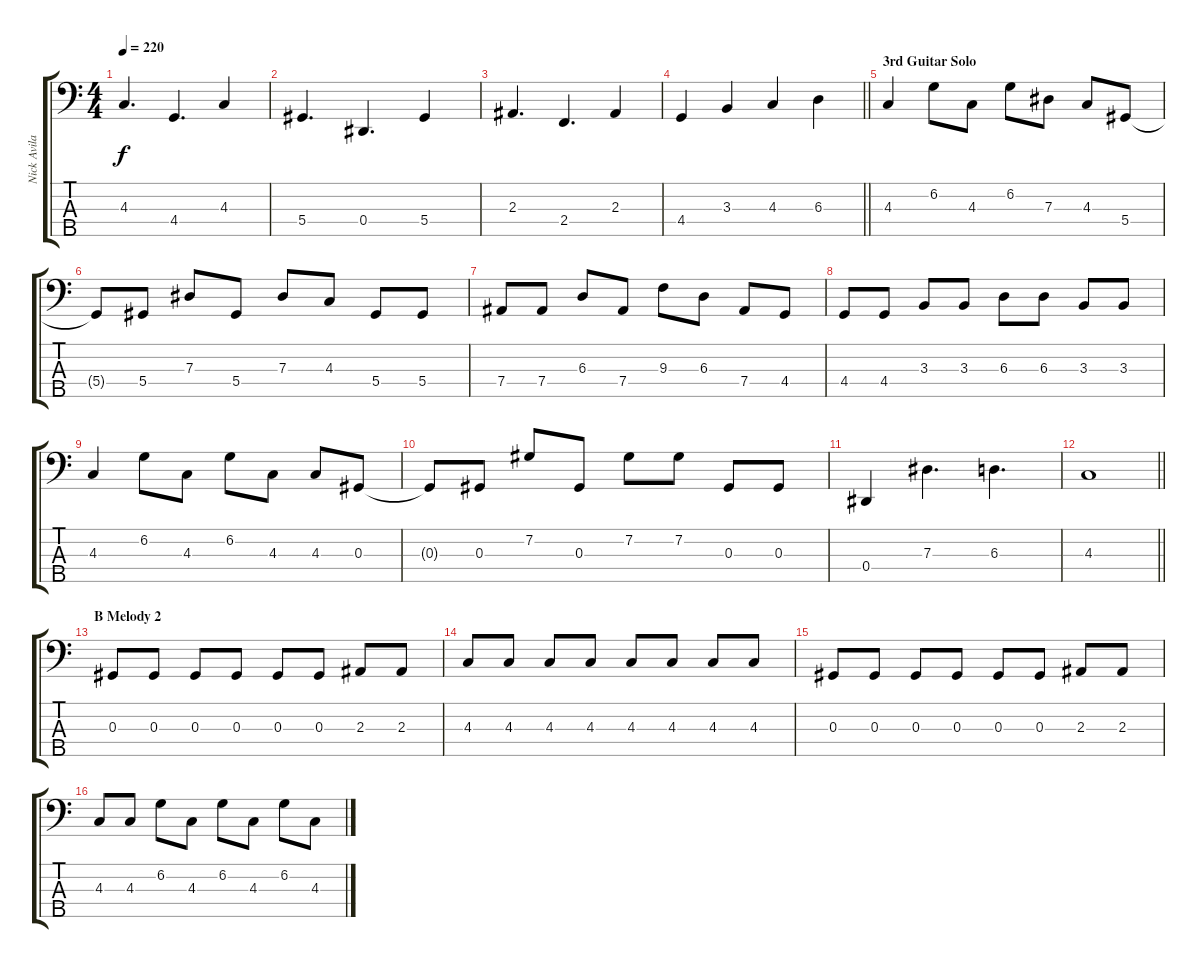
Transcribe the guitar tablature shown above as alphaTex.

\track ("Nick Avila" "Nick Avila") {instrument electricbassfinger}
\staff {score tabs}
\tuning (Gb2 Db2 Ab1 Eb1 Bb0) {hide}
\ts (4 4)
\tempo 220
\clef f4
\ks c
4.3.4{d dy f} 4.4.4{d} 4.3.4 |
5.4.4{d} 0.4.4{d} 5.4.4 |
2.3.4{d} 2.4.4{d} 2.3.4 |
\barLineRight lightlight
4.4.4 3.3.4 4.3.4 6.3.4 |
\section ("" "3rd Guitar Solo")
4.3.4 6.2.8 4.3.8 6.2.8 7.3.8 4.3.8 5.4.8 |
5.4{t}.8 5.4.8 7.3.8 5.4.8 7.3.8 4.3.8 5.4.8 5.4.8 |
7.4.8 7.4.8 6.3.8 7.4.8 9.3.8 6.3.8 7.4.8 4.4.8 |
4.4.8 4.4.8 3.3.8 3.3.8 6.3.8 6.3.8 3.3.8 3.3.8 |
4.3.4 6.2.8 4.3.8 6.2.8 4.3.8 4.3.8 0.3.8 |
0.3{t}.8 0.3.8 7.2.8 0.3.8 7.2.8 7.2.8 0.3.8 0.3.8 |
0.4.4 7.3.4{d} 6.3.4{d} |
\barLineRight lightlight
4.3.1 |
\section ("" "B Melody 2")
0.3.8 0.3.8 0.3.8 0.3.8 0.3.8 0.3.8 2.3.8 2.3.8 |
4.3.8 4.3.8 4.3.8 4.3.8 4.3.8 4.3.8 4.3.8 4.3.8 |
0.3.8 0.3.8 0.3.8 0.3.8 0.3.8 0.3.8 2.3.8 2.3.8 |
4.3.8 4.3.8 6.2.8 4.3.8 6.2.8 4.3.8 6.2.8 4.3.8
